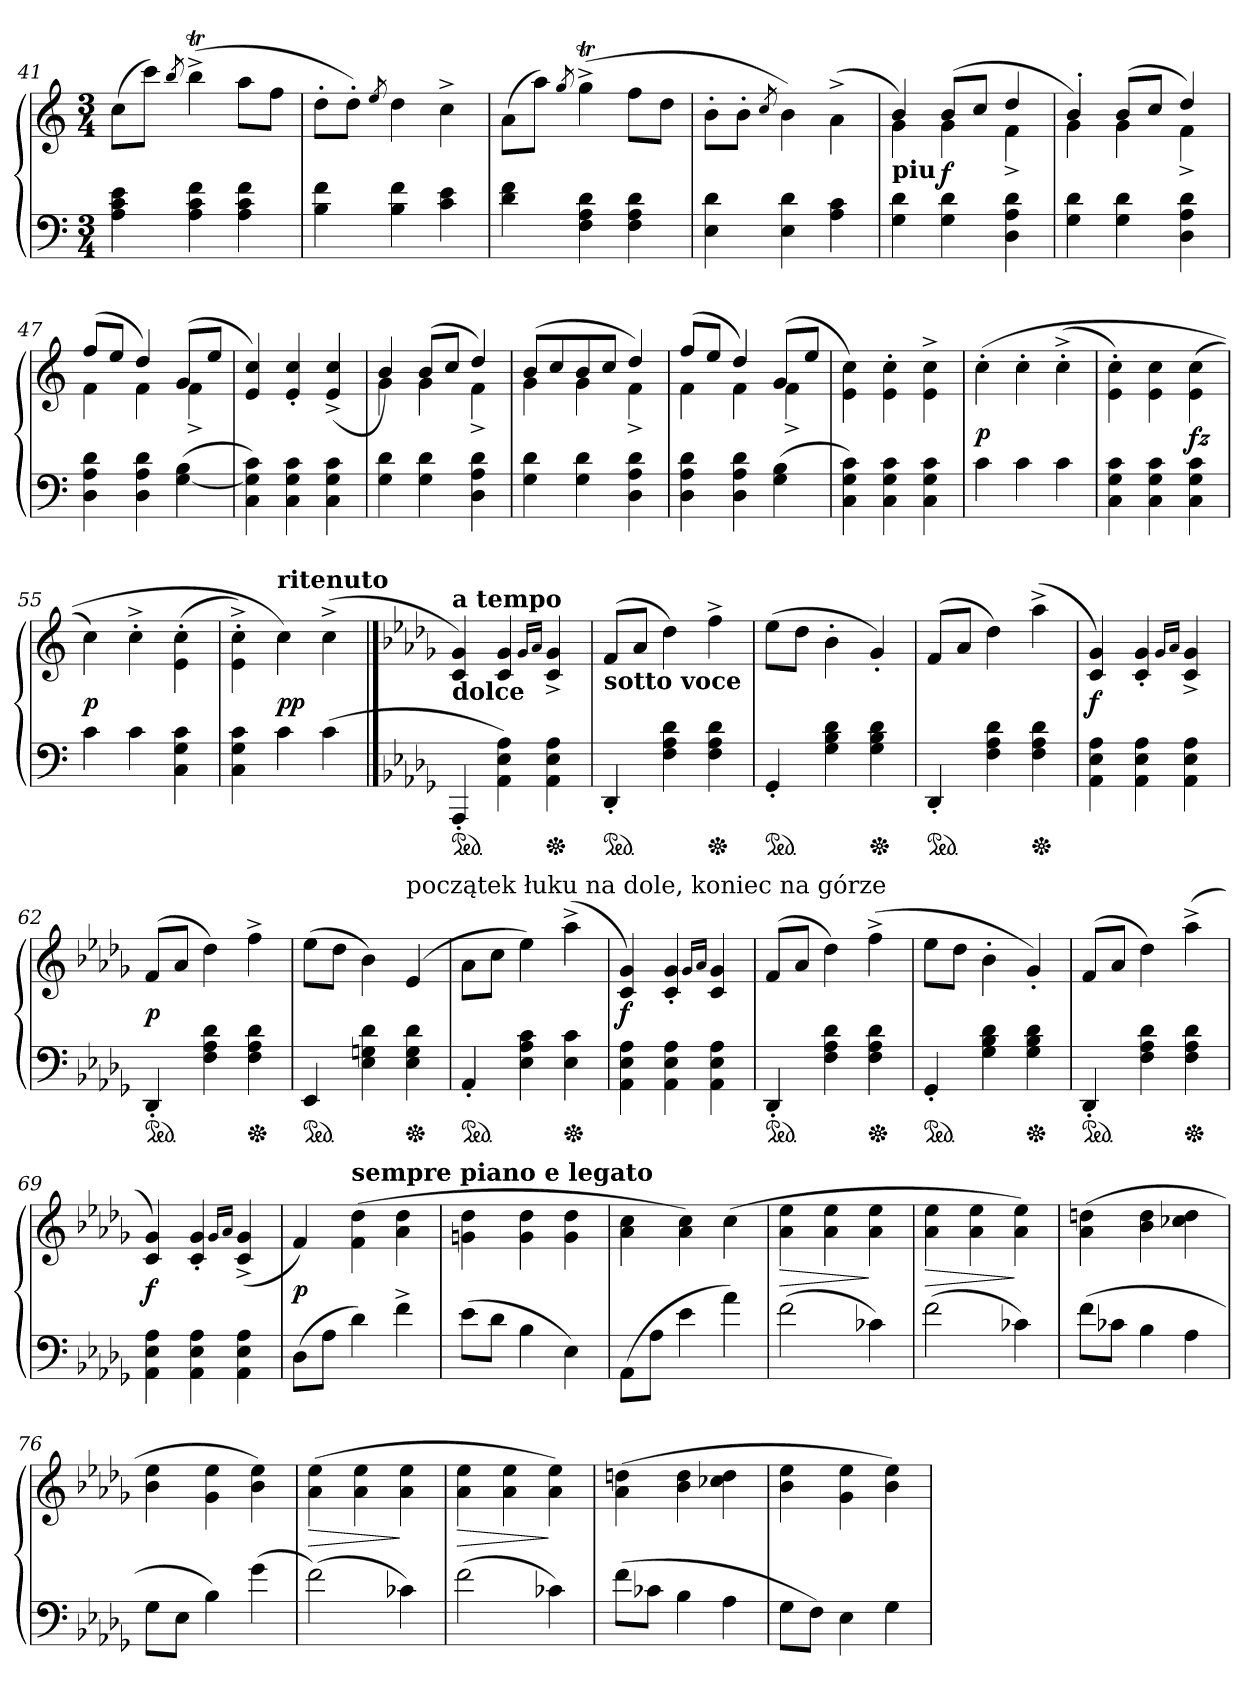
**kern	**kern	**dynam
*part1	*part1	*part1
*staff2	*staff1	*staff1/2
*clefF4	*clefG2	*
*k[]	*k[]	*
*M3/4	*M3/4	*
=41	=41	=41
4A 4c 4e	(8ccL	.
.	8cccJ)	.
.	8qbb/	.
4A 4c 4f	(4bbt^<	.
4A 4c 4f	8aaL	.
.	8ffJ	.
=42	=42	=42
4B 4f	8dd'L	.
.	8dd'J)	.
.	8qee/	.
4B 4f	4dd	.
4c 4e	4cc^<	.
=43	=43	=43
4d 4f	(8aL	.
.	8aaJ)	.
.	8qgg/	.
4F 4A 4d	(4ggT^<	.
4F 4A 4d	8ffL	.
.	8ddJ	.
=44	=44	=44
4E 4d	8b'L	.
.	8b'J	.
.	8qcc/	.
4E 4d	4b)	.
4A 4c	(>4a^<\	.
=45	=45	=45
*	*^	*
!	!LO:TX:b:B:t=piu	!	!
4G 4d	4b)	4g	.
4G 4d	(8bL	4g	f
.	8ccJ	.	.
4D 4A 4d	4dd	4f^	.
=46	=46	=46	=46
4G 4d	4b')	4g	.
4G 4d	(8bL	4g	.
.	8ccJ	.	.
4D 4A 4d	4dd)	4f^	.
=47	=47	=47	=47
4D 4A 4d	(8ffL	4f	.
.	8eeJ	.	.
4D 4A 4d	4dd)	4f	.
([4G 4B	(8gL	4f^	.
.	8eeJ	.	.
*	*v	*v	*
=48	=48	=48
4C 4G] 4c)	4e 4cc)	.
4C 4G 4c	4e' 4cc'	.
4C 4G 4c	(>4e^< 4cc^<	.
=49	=49	=49
*	*^	*
4G 4d	4b)	4g	.
4G 4d	(8bL	4g	.
.	8ccJ	.	.
4D 4A 4d	4dd)	4f^	.
=50	=50	=50	=50
4G 4d	(8bL	4g	.
.	8cc	.	.
4G 4d	8b	4g	.
.	8ccJ	.	.
4D 4A 4d	4dd)	4f^	.
=51	=51	=51	=51
4D 4A 4d	(8ffL	4f	.
.	8eeJ	.	.
4D 4A 4d	4dd)	4f	.
(4G 4B	(8gL	4f^<	.
.	8eeJ	.	.
*	*v	*v	*
=52	=52	=52
4C 4G 4c)	4e\ 4cc\)	.
4C 4G 4c	4e'\ 4cc'\	.
4C 4G 4c	4e^<\ 4cc^<\	.
=53	=53	=53
4c	(4cc'	p
4c	4cc'	.
4c	(4cc'^<	.
=54	=54	=54
4C 4G 4c	4e'\ 4cc'\)	.
4C 4G 4c	4e\ 4cc\	.
4C 4G 4c	(4e\ 4cc\	fz
=55	=55	=55
4c	4cc)	p
4c	4cc'^<	.
4C 4G 4c	(4e'\ 4cc'\	.
=56	=56	=56
4C 4G 4c	4e'^<\ 4cc'^<\)	.
!	!LO:TX:a:B:t=ritenuto	!
4c	4cc)	pp
(>4c	(>4cc^<	.
==57	==57	==57
*k[b-e-a-d-g-]	*k[b-e-a-d-g-]	*
!	!LO:TX:a:B:t=a tempo	!
!	!LO:TX:b:B:t=dolce	!
*ped	*	*
4AAA-'	4c 4g-)	.
4AA- 4E- 4A-)	4c 4g-	.
.	16qg-/LL	.
.	16qa-/JJ	.
*Xped	*	*
4AA- 4E- 4A-	4c^< 4g-^<	.
=58	=58	=58
!	!LO:TX:b:B:t=sotto voce	!
*ped	*	*
4DD-'	(8fL	.
.	8a-J	.
4F 4A- 4d-	4dd-)	.
*Xped	*	*
4F 4A- 4d-	4ff^<	.
=59	=59	=59
*ped	*	*
4GG-'	(>8ee-L	.
.	8dd-J	.
4G- 4B- 4d-	4b-'	.
*Xped	*	*
4G- 4B- 4d-	4g-')	.
=60	=60	=60
*ped	*	*
4DD-'	(8fL	.
.	8a-J	.
4F 4A- 4d-	4dd-)	.
*Xped	*	*
4F 4A- 4d-	(4aa-^<	.
=61	=61	=61
4AA- 4E- 4A-	4c 4g-)	f
4AA- 4E- 4A-	4c' 4g-'	.
.	16qg-/LL	.
.	16qa-/JJ	.
4AA- 4E- 4A-	4c^ 4g-^	.
=62	=62	=62
*ped	*	*
4DD-'	(8fL	p
.	8a-J	.
4F 4A- 4d-	4dd-)	.
*Xped	*	*
4F 4A- 4d-	4ff^<	.
=63	=63	=63
*ped	*	*
4EE-	(>8ee-L	.
.	8dd-J	.
4E- 4Gn 4d-	4b-)	.
!	!LO:TX:a:t=początek łuku na dole, koniec na górze	!
*Xped	*	*
4E- 4G 4d-	(4e-	.
=64	=64	=64
*ped	*	*
4AA-'	8a-L	.
.	8ccJ	.
4E- 4A- 4c	4ee-)	.
*Xped	*	*
4E- 4c	(>4aa-^<	.
=65	=65	=65
4AA- 4E- 4A-	4c 4g-)	f
4AA- 4E- 4A-	4c' 4g-'	.
.	16qg-/LL	.
.	16qa-/JJ	.
4AA- 4E- 4A-	4c 4g-	.
=66	=66	=66
*ped	*	*
4DD-'	(8fL	.
.	8a-J	.
4F 4A- 4d-	4dd-)	.
*Xped	*	*
4F 4A- 4d-	(>4ff^<	.
=67	=67	=67
*ped	*	*
4GG-'	8ee-L	.
.	8dd-J	.
4G- 4B- 4d-	4b-'	.
*Xped	*	*
4G- 4B- 4d-	4g-')	.
=68	=68	=68
*ped	*	*
4DD-'	(8fL	.
.	8a-J	.
4F 4A- 4d-	4dd-)	.
*Xped	*	*
4F 4A- 4d-	(4aa-^<	.
=69	=69	=69
4AA- 4E- 4A-	4c 4g-)	f
4AA- 4E- 4A-	4c' 4g-'	.
.	16qg-/LL	.
.	16qa-/JJ	.
4AA- 4E- 4A-	(4c^ 4g-^	.
=70	=70	=70
(>8D-L	4f)	p
8A-J	.	.
!	!LO:TX:a:B:t=sempre piano e legato	!
4d-)	(4f\ 4dd-\	.
4f^<	4a- 4dd-	.
=71	=71	=71
(>8e-L	4gn 4dd-	.
8d-J	.	.
4B-	4g 4dd-	.
4E-)	4g 4dd-	.
=72	=72	=72
(>8AA-L	4a- 4cc	.
8A-J	.	.
4e-	4a- 4cc)	.
4a-)	(4cc	.
=73	=73	=73
!	!	!LO:HP:b
(2f	4a- 4ee-	>
.	4a- 4ee-	.
4c-X)	4a- 4ee-	]
=74	=74	=74
!	!	!LO:HP:b
(2f	4a- 4ee-	>
.	4a- 4ee-	.
4c-X)	4a- 4ee-)	]
=75	=75	=75
(8fL	(4a- 4ddn	.
8c-XJ	.	.
4B-	4b- 4dd	.
4A-	4cc-X 4dd	.
=76	=76	=76
8G-L	4b- 4ee-	.
8E-J	.	.
4B-)	4g- 4ee-	.
(4g-	4b- 4ee-)	.
=77	=77	=77
!	!	!LO:HP:b
(2f)	(4a- 4ee-	>
.	4a- 4ee-	.
4c-X)	4a- 4ee-	]
=78	=78	=78
!	!	!LO:HP:b
(2f	4a- 4ee-	>
.	4a- 4ee-	.
4c-X)	4a- 4ee-)	]
=79	=79	=79
(8fL	(4a- 4ddn	.
8c-XJ	.	.
4B-	4b- 4dd	.
4A-	4cc-X 4dd	.
=80	=80	=80
8G-L	4b- 4ee-	.
8FJ)	.	.
4E-	4g- 4ee-	.
4G-	4b- 4ee-)	.
=	=	=
*-	*-	*-
